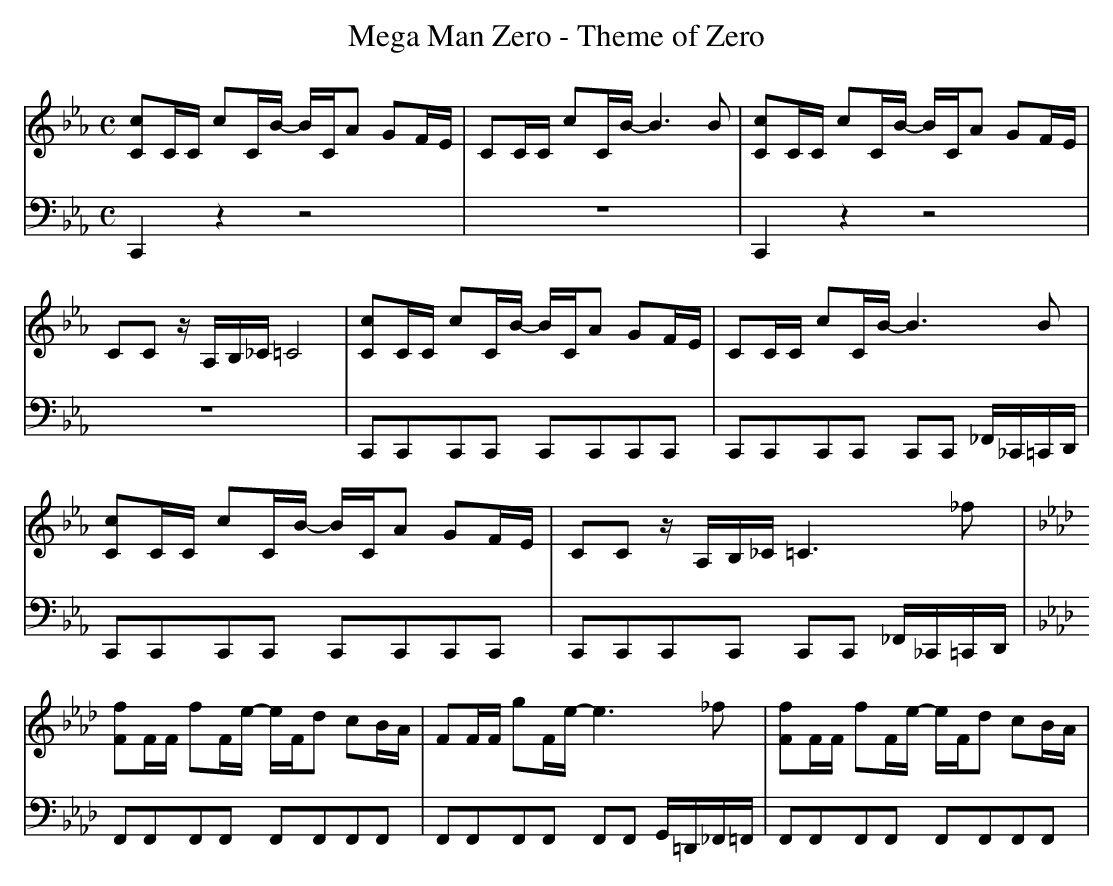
X:1
T:Mega Man Zero - Theme of Zero
M:C
L:1/16
V:T treble
V:B bass
K:Eb
[V:T] [Cc]2CC          c2CB- BCA2 G2FE                   | C2CC             c2CB- B6 B2              | [Cc]2CC          c2CB- BCA2 G2FE          |
[V:B] C,,4             z4 z8                             | z16                                       | C,,4             z4 z8                    |
[V:T] C2C2             z A,B,_C =C8                      | [Cc]2CC          c2CB- BCA2 G2FE          | C2CC             c2CB- B6 B2              |
[V:B] z16                                                | C,,2C,,2C,,2C,,2 C,,2C,,2C,,2C,,2         | C,,2C,,2C,,2C,,2 C,,2C,,2 _F,,_C,,=C,,D,, |
[V:T] [Cc]2CC          c2CB- BCA2 G2FE                   | C2C2             z A,B,_C =C6 _f2         |
[V:B] C,,2C,,2C,,2C,,2 C,,2C,,2C,,2C,,2                  | C,,2C,,2C,,2C,,2 C,,2C,,2 _F,,_C,,=C,,D,, |
[V:T] [K:Ab]           [Ff]2FF f2Fe- eFd2 c2BA           | F2FF             g2Fe- e6 _f2             | [Ff]2FF          f2Fe- eFd2 c2BA          |
[V:B] [K:Ab]           F,,2F,,2F,,2F,,2 F,,2F,,2F,,2F,,2 | F,,2F,,2F,,2F,,2 F,,2F,,2 G,,=D,,_F,,=F,, | F,,2F,,2F,,2F,,2 F,,2F,,2F,,2F,,2         |
